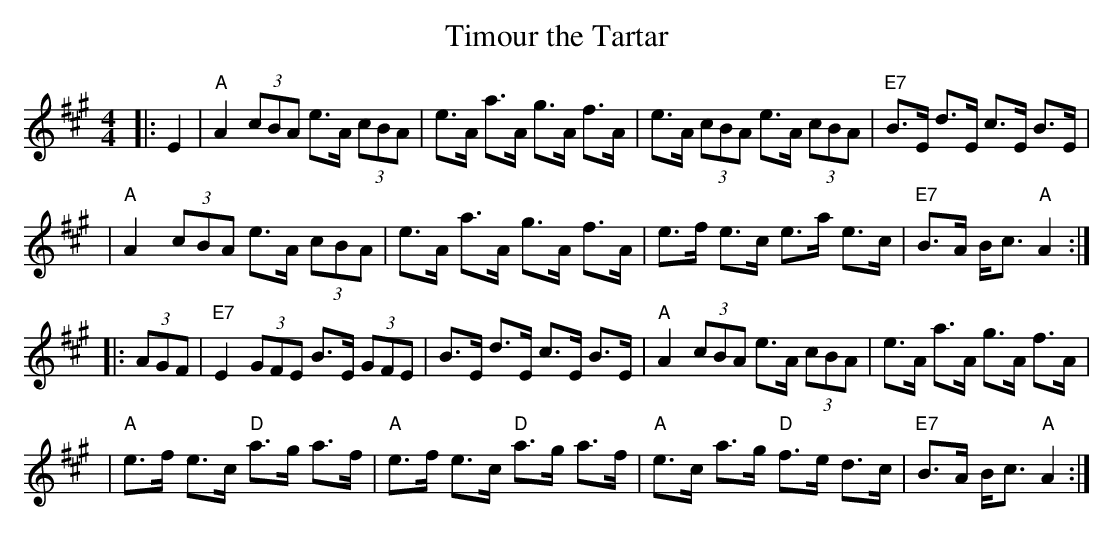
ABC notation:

X:1
T: Timour the Tartar
M: 4/4
L: 1/8
K: A
|: E2 \
| "A"A2 (3cBA e>A (3cBA | e>A a>A g>A f>A | e>A (3cBA e>A (3cBA | "E7"B>E d>E c>E B>E |
| "A"A2 (3cBA e>A (3cBA | e>A a>A g>A f>A | e>f e>c e>a e>c | "E7"B>A B<c "A"A2 :|
|: (3AGF \
| "E7"E2 (3GFE B>E (3GFE | B>E d>E c>E B>E | "A"A2 (3cBA e>A (3cBA | e>A a>A g>A f>A |
| "A"e>f e>c "D"a>g a>f | "A"e>f e>c "D"a>g a>f | "A"e>c a>g "D"f>e d>c | "E7"B>A B<c "A"A2 :|
